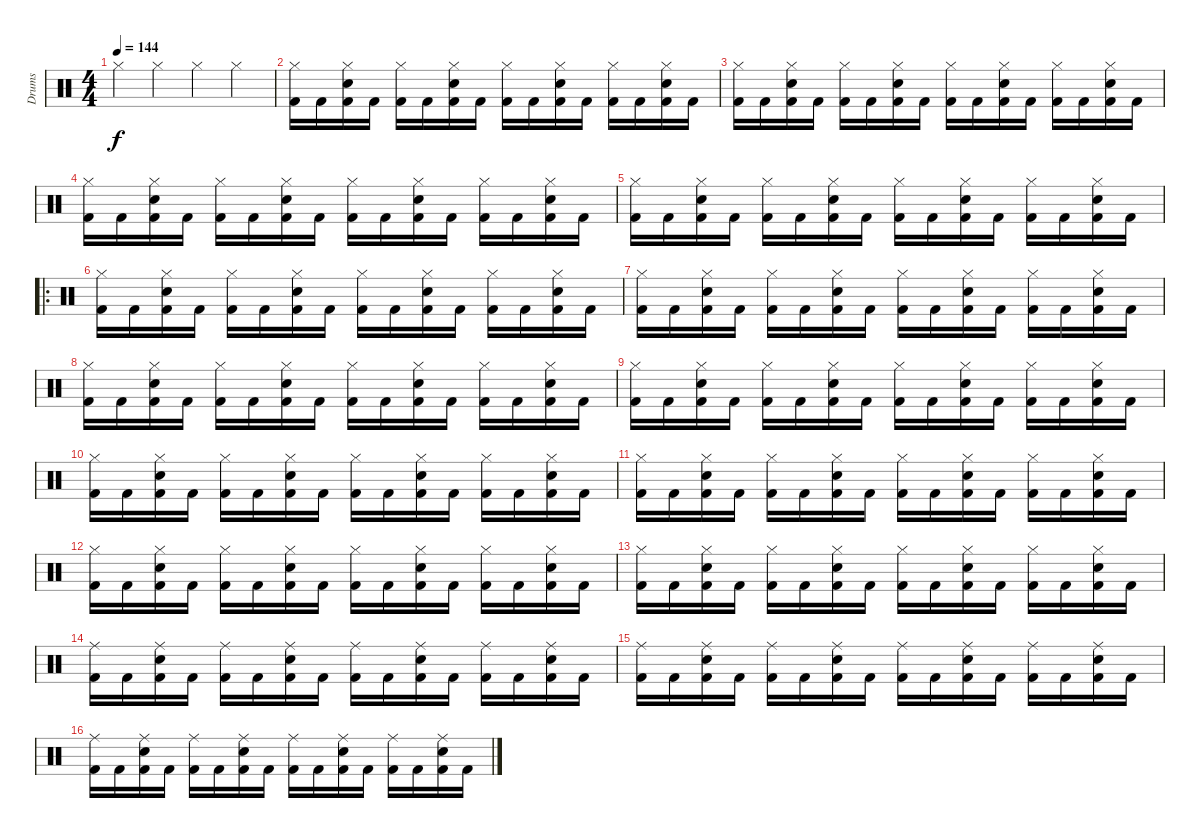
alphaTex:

\track ("Drums" "Drums") {instrument percussion}
\staff {score}
\articulation defaults
\ts (4 4)
\tempo 144
\clef neutral
\ks c "Hi-Hat (closed)".4{dy f} "Hi-Hat (closed)".4 "Hi-Hat (closed)".4 "Hi-Hat (closed)".4
|
("Hi-Hat (closed)" "Kick (hit) 2").16 "Kick (hit) 2".16 ("Hi-Hat (closed)" "Snare (hit) 2" "Kick (hit) 2").16 "Kick (hit) 2".16 ("Hi-Hat (closed)" "Kick (hit) 2").16 "Kick (hit) 2".16 ("Hi-Hat (closed)" "Snare (hit) 2" "Kick (hit) 2").16 "Kick (hit) 2".16 ("Hi-Hat (closed)" "Kick (hit) 2").16 "Kick (hit) 2".16 ("Hi-Hat (closed)" "Snare (hit) 2" "Kick (hit) 2").16 "Kick (hit) 2".16 ("Hi-Hat (closed)" "Kick (hit) 2").16 "Kick (hit) 2".16 ("Hi-Hat (closed)" "Snare (hit) 2" "Kick (hit) 2").16 "Kick (hit) 2".16 |
("Hi-Hat (closed)" "Kick (hit) 2").16 "Kick (hit) 2".16 ("Hi-Hat (closed)" "Snare (hit) 2" "Kick (hit) 2").16 "Kick (hit) 2".16 ("Hi-Hat (closed)" "Kick (hit) 2").16 "Kick (hit) 2".16 ("Hi-Hat (closed)" "Snare (hit) 2" "Kick (hit) 2").16 "Kick (hit) 2".16 ("Hi-Hat (closed)" "Kick (hit) 2").16 "Kick (hit) 2".16 ("Hi-Hat (closed)" "Snare (hit) 2" "Kick (hit) 2").16 "Kick (hit) 2".16 ("Hi-Hat (closed)" "Kick (hit) 2").16 "Kick (hit) 2".16 ("Hi-Hat (closed)" "Snare (hit) 2" "Kick (hit) 2").16 "Kick (hit) 2".16 |
("Hi-Hat (closed)" "Kick (hit) 2").16 "Kick (hit) 2".16 ("Hi-Hat (closed)" "Snare (hit) 2" "Kick (hit) 2").16 "Kick (hit) 2".16 ("Hi-Hat (closed)" "Kick (hit) 2").16 "Kick (hit) 2".16 ("Hi-Hat (closed)" "Snare (hit) 2" "Kick (hit) 2").16 "Kick (hit) 2".16 ("Hi-Hat (closed)" "Kick (hit) 2").16 "Kick (hit) 2".16 ("Hi-Hat (closed)" "Snare (hit) 2" "Kick (hit) 2").16 "Kick (hit) 2".16 ("Hi-Hat (closed)" "Kick (hit) 2").16 "Kick (hit) 2".16 ("Hi-Hat (closed)" "Snare (hit) 2" "Kick (hit) 2").16 "Kick (hit) 2".16 |
("Hi-Hat (closed)" "Kick (hit) 2").16 "Kick (hit) 2".16 ("Hi-Hat (closed)" "Snare (hit) 2" "Kick (hit) 2").16 "Kick (hit) 2".16 ("Hi-Hat (closed)" "Kick (hit) 2").16 "Kick (hit) 2".16 ("Hi-Hat (closed)" "Snare (hit) 2" "Kick (hit) 2").16 "Kick (hit) 2".16 ("Hi-Hat (closed)" "Kick (hit) 2").16 "Kick (hit) 2".16 ("Hi-Hat (closed)" "Snare (hit) 2" "Kick (hit) 2").16 "Kick (hit) 2".16 ("Hi-Hat (closed)" "Kick (hit) 2").16 "Kick (hit) 2".16 ("Hi-Hat (closed)" "Snare (hit) 2" "Kick (hit) 2").16 "Kick (hit) 2".16 |
\ro
("Hi-Hat (closed)" "Kick (hit) 2").16 "Kick (hit) 2".16 ("Hi-Hat (closed)" "Snare (hit) 2" "Kick (hit) 2").16 "Kick (hit) 2".16 ("Hi-Hat (closed)" "Kick (hit) 2").16 "Kick (hit) 2".16 ("Hi-Hat (closed)" "Snare (hit) 2" "Kick (hit) 2").16 "Kick (hit) 2".16 ("Hi-Hat (closed)" "Kick (hit) 2").16 "Kick (hit) 2".16 ("Hi-Hat (closed)" "Snare (hit) 2" "Kick (hit) 2").16 "Kick (hit) 2".16 ("Hi-Hat (closed)" "Kick (hit) 2").16 "Kick (hit) 2".16 ("Hi-Hat (closed)" "Snare (hit) 2" "Kick (hit) 2").16 "Kick (hit) 2".16 |
("Hi-Hat (closed)" "Kick (hit) 2").16 "Kick (hit) 2".16 ("Hi-Hat (closed)" "Snare (hit) 2" "Kick (hit) 2").16 "Kick (hit) 2".16 ("Hi-Hat (closed)" "Kick (hit) 2").16 "Kick (hit) 2".16 ("Hi-Hat (closed)" "Snare (hit) 2" "Kick (hit) 2").16 "Kick (hit) 2".16 ("Hi-Hat (closed)" "Kick (hit) 2").16 "Kick (hit) 2".16 ("Hi-Hat (closed)" "Snare (hit) 2" "Kick (hit) 2").16 "Kick (hit) 2".16 ("Hi-Hat (closed)" "Kick (hit) 2").16 "Kick (hit) 2".16 ("Hi-Hat (closed)" "Snare (hit) 2" "Kick (hit) 2").16 "Kick (hit) 2".16 |
("Hi-Hat (closed)" "Kick (hit) 2").16 "Kick (hit) 2".16 ("Hi-Hat (closed)" "Snare (hit) 2" "Kick (hit) 2").16 "Kick (hit) 2".16 ("Hi-Hat (closed)" "Kick (hit) 2").16 "Kick (hit) 2".16 ("Hi-Hat (closed)" "Snare (hit) 2" "Kick (hit) 2").16 "Kick (hit) 2".16 ("Hi-Hat (closed)" "Kick (hit) 2").16 "Kick (hit) 2".16 ("Hi-Hat (closed)" "Snare (hit) 2" "Kick (hit) 2").16 "Kick (hit) 2".16 ("Hi-Hat (closed)" "Kick (hit) 2").16 "Kick (hit) 2".16 ("Hi-Hat (closed)" "Snare (hit) 2" "Kick (hit) 2").16 "Kick (hit) 2".16 |
("Hi-Hat (closed)" "Kick (hit) 2").16 "Kick (hit) 2".16 ("Hi-Hat (closed)" "Snare (hit) 2" "Kick (hit) 2").16 "Kick (hit) 2".16 ("Hi-Hat (closed)" "Kick (hit) 2").16 "Kick (hit) 2".16 ("Hi-Hat (closed)" "Snare (hit) 2" "Kick (hit) 2").16 "Kick (hit) 2".16 ("Hi-Hat (closed)" "Kick (hit) 2").16 "Kick (hit) 2".16 ("Hi-Hat (closed)" "Snare (hit) 2" "Kick (hit) 2").16 "Kick (hit) 2".16 ("Hi-Hat (closed)" "Kick (hit) 2").16 "Kick (hit) 2".16 ("Hi-Hat (closed)" "Snare (hit) 2" "Kick (hit) 2").16 "Kick (hit) 2".16 |
("Hi-Hat (closed)" "Kick (hit) 2").16 "Kick (hit) 2".16 ("Hi-Hat (closed)" "Snare (hit) 2" "Kick (hit) 2").16 "Kick (hit) 2".16 ("Hi-Hat (closed)" "Kick (hit) 2").16 "Kick (hit) 2".16 ("Hi-Hat (closed)" "Snare (hit) 2" "Kick (hit) 2").16 "Kick (hit) 2".16 ("Hi-Hat (closed)" "Kick (hit) 2").16 "Kick (hit) 2".16 ("Hi-Hat (closed)" "Snare (hit) 2" "Kick (hit) 2").16 "Kick (hit) 2".16 ("Hi-Hat (closed)" "Kick (hit) 2").16 "Kick (hit) 2".16 ("Hi-Hat (closed)" "Snare (hit) 2" "Kick (hit) 2").16 "Kick (hit) 2".16 |
("Hi-Hat (closed)" "Kick (hit) 2").16 "Kick (hit) 2".16 ("Hi-Hat (closed)" "Snare (hit) 2" "Kick (hit) 2").16 "Kick (hit) 2".16 ("Hi-Hat (closed)" "Kick (hit) 2").16 "Kick (hit) 2".16 ("Hi-Hat (closed)" "Snare (hit) 2" "Kick (hit) 2").16 "Kick (hit) 2".16 ("Hi-Hat (closed)" "Kick (hit) 2").16 "Kick (hit) 2".16 ("Hi-Hat (closed)" "Snare (hit) 2" "Kick (hit) 2").16 "Kick (hit) 2".16 ("Hi-Hat (closed)" "Kick (hit) 2").16 "Kick (hit) 2".16 ("Hi-Hat (closed)" "Snare (hit) 2" "Kick (hit) 2").16 "Kick (hit) 2".16 |
("Hi-Hat (closed)" "Kick (hit) 2").16 "Kick (hit) 2".16 ("Hi-Hat (closed)" "Snare (hit) 2" "Kick (hit) 2").16 "Kick (hit) 2".16 ("Hi-Hat (closed)" "Kick (hit) 2").16 "Kick (hit) 2".16 ("Hi-Hat (closed)" "Snare (hit) 2" "Kick (hit) 2").16 "Kick (hit) 2".16 ("Hi-Hat (closed)" "Kick (hit) 2").16 "Kick (hit) 2".16 ("Hi-Hat (closed)" "Snare (hit) 2" "Kick (hit) 2").16 "Kick (hit) 2".16 ("Hi-Hat (closed)" "Kick (hit) 2").16 "Kick (hit) 2".16 ("Hi-Hat (closed)" "Snare (hit) 2" "Kick (hit) 2").16 "Kick (hit) 2".16 |
("Hi-Hat (closed)" "Kick (hit) 2").16 "Kick (hit) 2".16 ("Hi-Hat (closed)" "Snare (hit) 2" "Kick (hit) 2").16 "Kick (hit) 2".16 ("Hi-Hat (closed)" "Kick (hit) 2").16 "Kick (hit) 2".16 ("Hi-Hat (closed)" "Snare (hit) 2" "Kick (hit) 2").16 "Kick (hit) 2".16 ("Hi-Hat (closed)" "Kick (hit) 2").16 "Kick (hit) 2".16 ("Hi-Hat (closed)" "Snare (hit) 2" "Kick (hit) 2").16 "Kick (hit) 2".16 ("Hi-Hat (closed)" "Kick (hit) 2").16 "Kick (hit) 2".16 ("Hi-Hat (closed)" "Snare (hit) 2" "Kick (hit) 2").16 "Kick (hit) 2".16 |
("Ride (middle)" "Kick (hit) 2").16 "Kick (hit) 2".16 ("Ride (middle)" "Snare (hit) 2" "Kick (hit) 2").16 "Kick (hit) 2".16 ("Ride (middle)" "Kick (hit) 2").16 "Kick (hit) 2".16 ("Ride (middle)" "Snare (hit) 2" "Kick (hit) 2").16 "Kick (hit) 2".16 ("Ride (middle)" "Kick (hit) 2").16 "Kick (hit) 2".16 ("Ride (middle)" "Snare (hit) 2" "Kick (hit) 2").16 "Kick (hit) 2".16 ("Ride (middle)" "Kick (hit) 2").16 "Kick (hit) 2".16 ("Ride (middle)" "Snare (hit) 2" "Kick (hit) 2").16 "Kick (hit) 2".16 |
("Ride (middle)" "Kick (hit) 2").16 "Kick (hit) 2".16 ("Ride (middle)" "Snare (hit) 2" "Kick (hit) 2").16 "Kick (hit) 2".16 ("Ride (middle)" "Kick (hit) 2").16 "Kick (hit) 2".16 ("Ride (middle)" "Snare (hit) 2" "Kick (hit) 2").16 "Kick (hit) 2".16 ("Ride (middle)" "Kick (hit) 2").16 "Kick (hit) 2".16 ("Ride (middle)" "Snare (hit) 2" "Kick (hit) 2").16 "Kick (hit) 2".16 ("Ride (middle)" "Kick (hit) 2").16 "Kick (hit) 2".16 ("Ride (middle)" "Snare (hit) 2" "Kick (hit) 2").16 "Kick (hit) 2".16 |
("Ride (middle)" "Kick (hit) 2").16 "Kick (hit) 2".16 ("Ride (middle)" "Snare (hit) 2" "Kick (hit) 2").16 "Kick (hit) 2".16 ("Ride (middle)" "Kick (hit) 2").16 "Kick (hit) 2".16 ("Ride (middle)" "Snare (hit) 2" "Kick (hit) 2").16 "Kick (hit) 2".16 ("Ride (middle)" "Kick (hit) 2").16 "Kick (hit) 2".16 ("Ride (middle)" "Snare (hit) 2" "Kick (hit) 2").16 "Kick (hit) 2".16 ("Ride (middle)" "Kick (hit) 2").16 "Kick (hit) 2".16 ("Ride (middle)" "Snare (hit) 2" "Kick (hit) 2").16 "Kick (hit) 2".16
